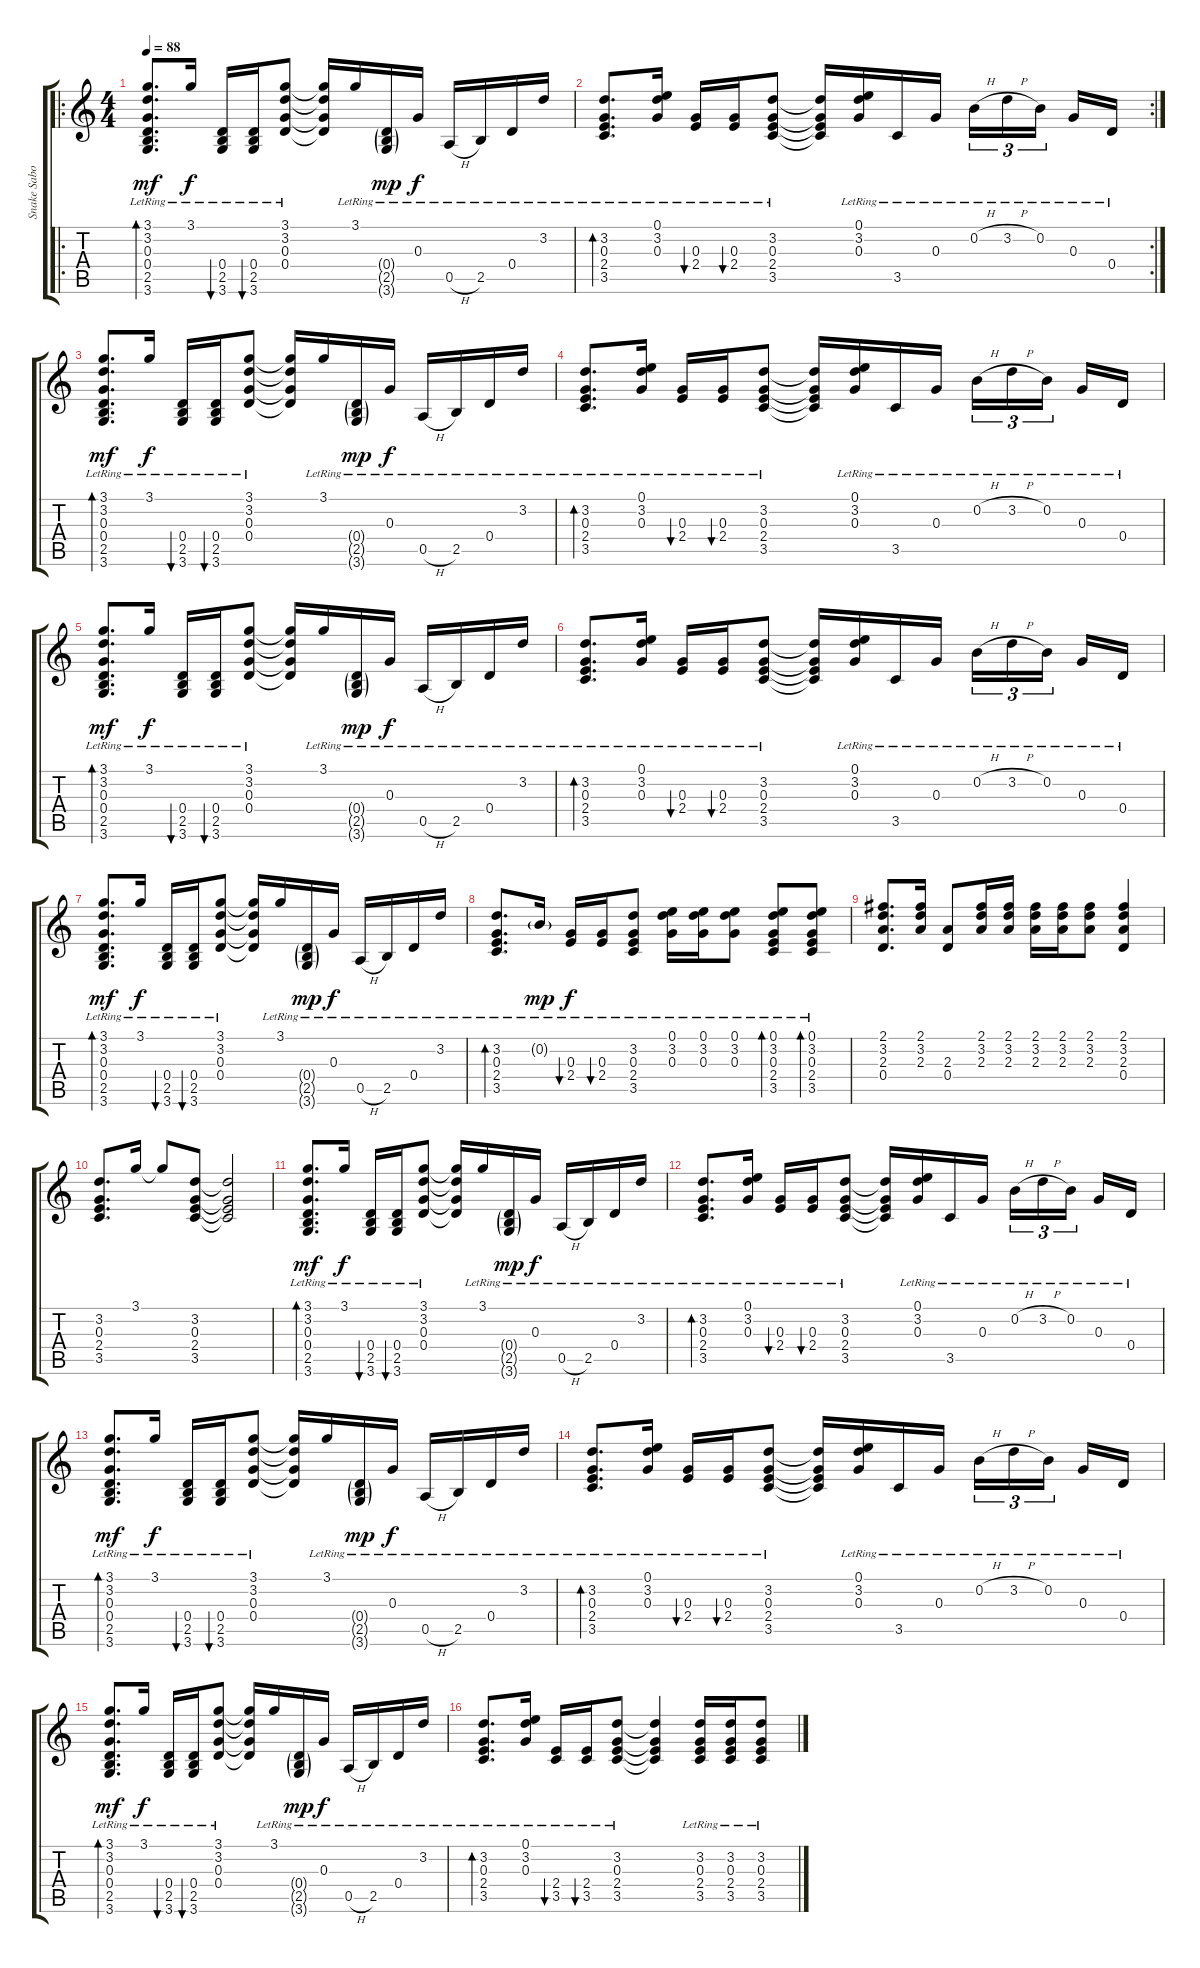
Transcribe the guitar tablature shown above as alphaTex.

\track ("Snake Sabo - Guitar" "Snake Sabo") {instrument acousticguitarsteel}
\staff {score tabs}
\tuning (E4 B3 G3 D3 A2 E2) {hide}
\ro
\ts (4 4)
\tempo 88
\clef g2
\ks c
(3.1{lr} 3.2{lr} 0.3{lr} 0.4{lr} 2.5{lr} 3.6{lr}).8{d bd 60 dy mf instrument acousticguitarsteel} 3.1{lr}.16{dy f} (0.4{lr} 2.5{lr} 3.6{lr}).16{bu 60} (0.4{lr} 2.5{lr} 3.6{lr}).16{bu 60} (3.1{lr} 3.2{lr} 0.3{lr} 0.4{lr}).8 (3.1{t} 3.2{t} 0.3{t} 0.4{t}).16 3.1{lr}.16 (0.4{g lr} 2.5{g lr} 3.6{g lr}).16{dy mp} 0.3{lr}.16{dy f} 0.5{h lr}.16 2.5{lr}.16 0.4{lr}.16 3.2{lr}.16 |
\rc 2
(3.2{lr} 0.3{lr} 2.4{lr} 3.5{lr}).8{d bd 60} (0.1{lr} 3.2{lr} 0.3{lr}).16 (0.3{lr} 2.4{lr}).16{bu 60} (0.3{lr} 2.4{lr}).16{bu 60} (3.2{lr} 0.3{lr} 2.4{lr} 3.5{lr}).8 (3.2{t} 0.3{t} 2.4{t} 3.5{t}).16 (0.1{lr} 3.2{lr} 0.3{lr}).16 3.5{lr}.16 0.3{lr}.16 0.2{h lr}.16{tu (3 2)} 3.2{h lr}.16{tu (3 2)} 0.2{lr}.16{tu (3 2) beam splitsecondary} 0.3{lr}.16 0.4{lr}.16 |
(3.1{lr} 3.2{lr} 0.3{lr} 0.4{lr} 2.5{lr} 3.6{lr}).8{d bd 60 dy mf} 3.1{lr}.16{dy f} (0.4{lr} 2.5{lr} 3.6{lr}).16{bu 60} (0.4{lr} 2.5{lr} 3.6{lr}).16{bu 60} (3.1{lr} 3.2{lr} 0.3{lr} 0.4{lr}).8 (3.1{t} 3.2{t} 0.3{t} 0.4{t}).16 3.1{lr}.16 (0.4{g lr} 2.5{g lr} 3.6{g lr}).16{dy mp} 0.3{lr}.16{dy f} 0.5{h lr}.16 2.5{lr}.16 0.4{lr}.16 3.2{lr}.16 |
(3.2{lr} 0.3{lr} 2.4{lr} 3.5{lr}).8{d bd 60} (0.1{lr} 3.2{lr} 0.3{lr}).16 (0.3{lr} 2.4{lr}).16{bu 60} (0.3{lr} 2.4{lr}).16{bu 60} (3.2{lr} 0.3{lr} 2.4{lr} 3.5{lr}).8 (3.2{t} 0.3{t} 2.4{t} 3.5{t}).16 (0.1{lr} 3.2{lr} 0.3{lr}).16 3.5{lr}.16 0.3{lr}.16 0.2{h lr}.16{tu (3 2)} 3.2{h lr}.16{tu (3 2)} 0.2{lr}.16{tu (3 2) beam splitsecondary} 0.3{lr}.16 0.4{lr}.16 |
(3.1{lr} 3.2{lr} 0.3{lr} 0.4{lr} 2.5{lr} 3.6{lr}).8{d bd 60 dy mf} 3.1{lr}.16{dy f} (0.4{lr} 2.5{lr} 3.6{lr}).16{bu 60} (0.4{lr} 2.5{lr} 3.6{lr}).16{bu 60} (3.1{lr} 3.2{lr} 0.3{lr} 0.4{lr}).8 (3.1{t} 3.2{t} 0.3{t} 0.4{t}).16 3.1{lr}.16 (0.4{g lr} 2.5{g lr} 3.6{g lr}).16{dy mp} 0.3{lr}.16{dy f} 0.5{h lr}.16 2.5{lr}.16 0.4{lr}.16 3.2{lr}.16 |
(3.2{lr} 0.3{lr} 2.4{lr} 3.5{lr}).8{d bd 60} (0.1{lr} 3.2{lr} 0.3{lr}).16 (0.3{lr} 2.4{lr}).16{bu 60} (0.3{lr} 2.4{lr}).16{bu 60} (3.2{lr} 0.3{lr} 2.4{lr} 3.5{lr}).8 (3.2{t} 0.3{t} 2.4{t} 3.5{t}).16 (0.1{lr} 3.2{lr} 0.3{lr}).16 3.5{lr}.16 0.3{lr}.16 0.2{h lr}.16{tu (3 2)} 3.2{h lr}.16{tu (3 2)} 0.2{lr}.16{tu (3 2) beam splitsecondary} 0.3{lr}.16 0.4{lr}.16 |
(3.1{lr} 3.2{lr} 0.3{lr} 0.4{lr} 2.5{lr} 3.6{lr}).8{d bd 60 dy mf} 3.1{lr}.16{dy f} (0.4{lr} 2.5{lr} 3.6{lr}).16{bu 60} (0.4{lr} 2.5{lr} 3.6{lr}).16{bu 60} (3.1{lr} 3.2{lr} 0.3{lr} 0.4{lr}).8 (3.1{t} 3.2{t} 0.3{t} 0.4{t}).16 3.1{lr}.16 (0.4{g lr} 2.5{g lr} 3.6{g lr}).16{dy mp} 0.3{lr}.16{dy f} 0.5{h lr}.16 2.5{lr}.16 0.4{lr}.16 3.2{lr}.16 |
(3.2{lr} 0.3{lr} 2.4{lr} 3.5{lr}).8{d bd 60} 0.2{g lr}.16{dy mp} (0.3{lr} 2.4{lr}).16{bu 60 dy f} (0.3{lr} 2.4{lr}).16{bu 60} (3.2{lr} 0.3{lr} 2.4{lr} 3.5{lr}).8 (0.1{lr} 3.2{lr} 0.3{lr}).16 (0.1{lr} 3.2{lr} 0.3{lr}).16 (0.1{lr} 3.2{lr} 0.3{lr}).8 (0.1{lr} 3.2{lr} 0.3{lr} 2.4{lr} 3.5{lr}).8{bd 60} (0.1{lr} 3.2{lr} 0.3{lr} 2.4{lr} 3.5{lr}).8{bd 60} |
(2.1 3.2 2.3 0.4).8{d} (2.1 3.2 2.3).16 (2.3 0.4).8 (2.1 3.2 2.3).16 (2.1 3.2 2.3).16 (2.1 3.2 2.3).16 (2.1 3.2 2.3).16 (2.1 3.2 2.3).8 (2.1 3.2 2.3 0.4).4 |
(3.2 0.3 2.4 3.5).8{d} 3.1.16 3.1{t}.8 (3.2 0.3 2.4 3.5).8 (3.2{t} 0.3{t} 2.4{t} 3.5{t}).2 |
(3.1{lr} 3.2{lr} 0.3{lr} 0.4{lr} 2.5{lr} 3.6{lr}).8{d bd 60 dy mf} 3.1{lr}.16{dy f} (0.4{lr} 2.5{lr} 3.6{lr}).16{bu 60} (0.4{lr} 2.5{lr} 3.6{lr}).16{bu 60} (3.1{lr} 3.2{lr} 0.3{lr} 0.4{lr}).8 (3.1{t} 3.2{t} 0.3{t} 0.4{t}).16 3.1{lr}.16 (0.4{g lr} 2.5{g lr} 3.6{g lr}).16{dy mp} 0.3{lr}.16{dy f} 0.5{h lr}.16 2.5{lr}.16 0.4{lr}.16 3.2{lr}.16 |
(3.2{lr} 0.3{lr} 2.4{lr} 3.5{lr}).8{d bd 60} (0.1{lr} 3.2{lr} 0.3{lr}).16 (0.3{lr} 2.4{lr}).16{bu 60} (0.3{lr} 2.4{lr}).16{bu 60} (3.2{lr} 0.3{lr} 2.4{lr} 3.5{lr}).8 (3.2{t} 0.3{t} 2.4{t} 3.5{t}).16 (0.1{lr} 3.2{lr} 0.3{lr}).16 3.5{lr}.16 0.3{lr}.16 0.2{h lr}.16{tu (3 2)} 3.2{h lr}.16{tu (3 2)} 0.2{lr}.16{tu (3 2) beam splitsecondary} 0.3{lr}.16 0.4{lr}.16 |
(3.1{lr} 3.2{lr} 0.3{lr} 0.4{lr} 2.5{lr} 3.6{lr}).8{d bd 60 dy mf} 3.1{lr}.16{dy f} (0.4{lr} 2.5{lr} 3.6{lr}).16{bu 60} (0.4{lr} 2.5{lr} 3.6{lr}).16{bu 60} (3.1{lr} 3.2{lr} 0.3{lr} 0.4{lr}).8 (3.1{t} 3.2{t} 0.3{t} 0.4{t}).16 3.1{lr}.16 (0.4{g lr} 2.5{g lr} 3.6{g lr}).16{dy mp} 0.3{lr}.16{dy f} 0.5{h lr}.16 2.5{lr}.16 0.4{lr}.16 3.2{lr}.16 |
(3.2{lr} 0.3{lr} 2.4{lr} 3.5{lr}).8{d bd 60} (0.1{lr} 3.2{lr} 0.3{lr}).16 (0.3{lr} 2.4{lr}).16{bu 60} (0.3{lr} 2.4{lr}).16{bu 60} (3.2{lr} 0.3{lr} 2.4{lr} 3.5{lr}).8 (3.2{t} 0.3{t} 2.4{t} 3.5{t}).16 (0.1{lr} 3.2{lr} 0.3{lr}).16 3.5{lr}.16 0.3{lr}.16 0.2{h lr}.16{tu (3 2)} 3.2{h lr}.16{tu (3 2)} 0.2{lr}.16{tu (3 2) beam splitsecondary} 0.3{lr}.16 0.4{lr}.16 |
(3.1{lr} 3.2{lr} 0.3{lr} 0.4{lr} 2.5{lr} 3.6{lr}).8{d bd 60 dy mf} 3.1{lr}.16{dy f} (0.4{lr} 2.5{lr} 3.6{lr}).16{bu 60} (0.4{lr} 2.5{lr} 3.6{lr}).16{bu 60} (3.1{lr} 3.2{lr} 0.3{lr} 0.4{lr}).8 (3.1{t} 3.2{t} 0.3{t} 0.4{t}).16 3.1{lr}.16 (0.4{g lr} 2.5{g lr} 3.6{g lr}).16{dy mp} 0.3{lr}.16{dy f} 0.5{h lr}.16 2.5{lr}.16 0.4{lr}.16 3.2{lr}.16 |
(3.2{lr} 0.3{lr} 2.4{lr} 3.5{lr}).8{d bd 60} (0.1{lr} 3.2{lr} 0.3{lr}).16 (2.4{lr} 3.5{lr}).16{bu 60} (2.4{lr} 3.5{lr}).16{bu 60} (3.2{lr} 0.3{lr} 2.4{lr} 3.5{lr}).8 (3.2{t} 0.3{t} 2.4{t} 3.5{t}).4 (3.2{lr} 0.3{lr} 2.4{lr} 3.5{lr}).16 (3.2{lr} 0.3{lr} 2.4{lr} 3.5{lr}).16 (3.2{lr} 0.3{lr} 2.4{lr} 3.5{lr}).8
